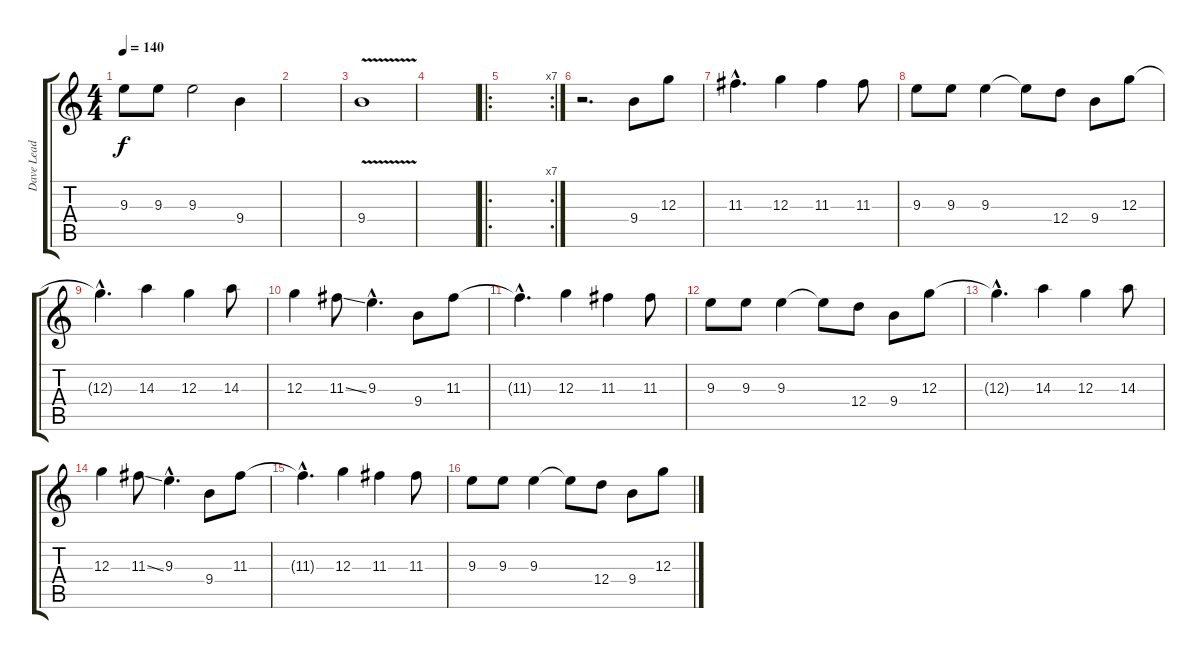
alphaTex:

\track ("Dave Lead" "Dave Lead") {instrument distortionguitar}
\staff {score tabs}
\tuning (E4 B3 G3 D3 A2 E2) {hide}
\ts (4 4)
\tempo 140
\clef g2
\ks c
9.3.8{dy f} 9.3.8 9.3.2 9.4.4 |
|
9.4{v}.1 |
|
\ro
\rc 7
|
r.2{d} 9.4.8 12.3.8 |
11.3{hac}.4{d} 12.3.4 11.3.4 11.3.8 |
9.3.8 9.3.8 9.3.4 9.3{t}.8 12.4.8 9.4.8 12.3.8 |
12.3{hac t}.4{d} 14.3.4 12.3.4 14.3.8 |
12.3.4 11.3{ss}.8 9.3{hac}.4{d} 9.4.8 11.3.8 |
11.3{hac t}.4{d} 12.3.4 11.3.4 11.3.8 |
9.3.8 9.3.8 9.3.4 9.3{t}.8 12.4.8 9.4.8 12.3.8 |
12.3{hac t}.4{d} 14.3.4 12.3.4 14.3.8 |
12.3.4 11.3{ss}.8 9.3{hac}.4{d} 9.4.8 11.3.8 |
11.3{hac t}.4{d} 12.3.4 11.3.4 11.3.8 |
9.3.8 9.3.8 9.3.4 9.3{t}.8 12.4.8 9.4.8 12.3.8
